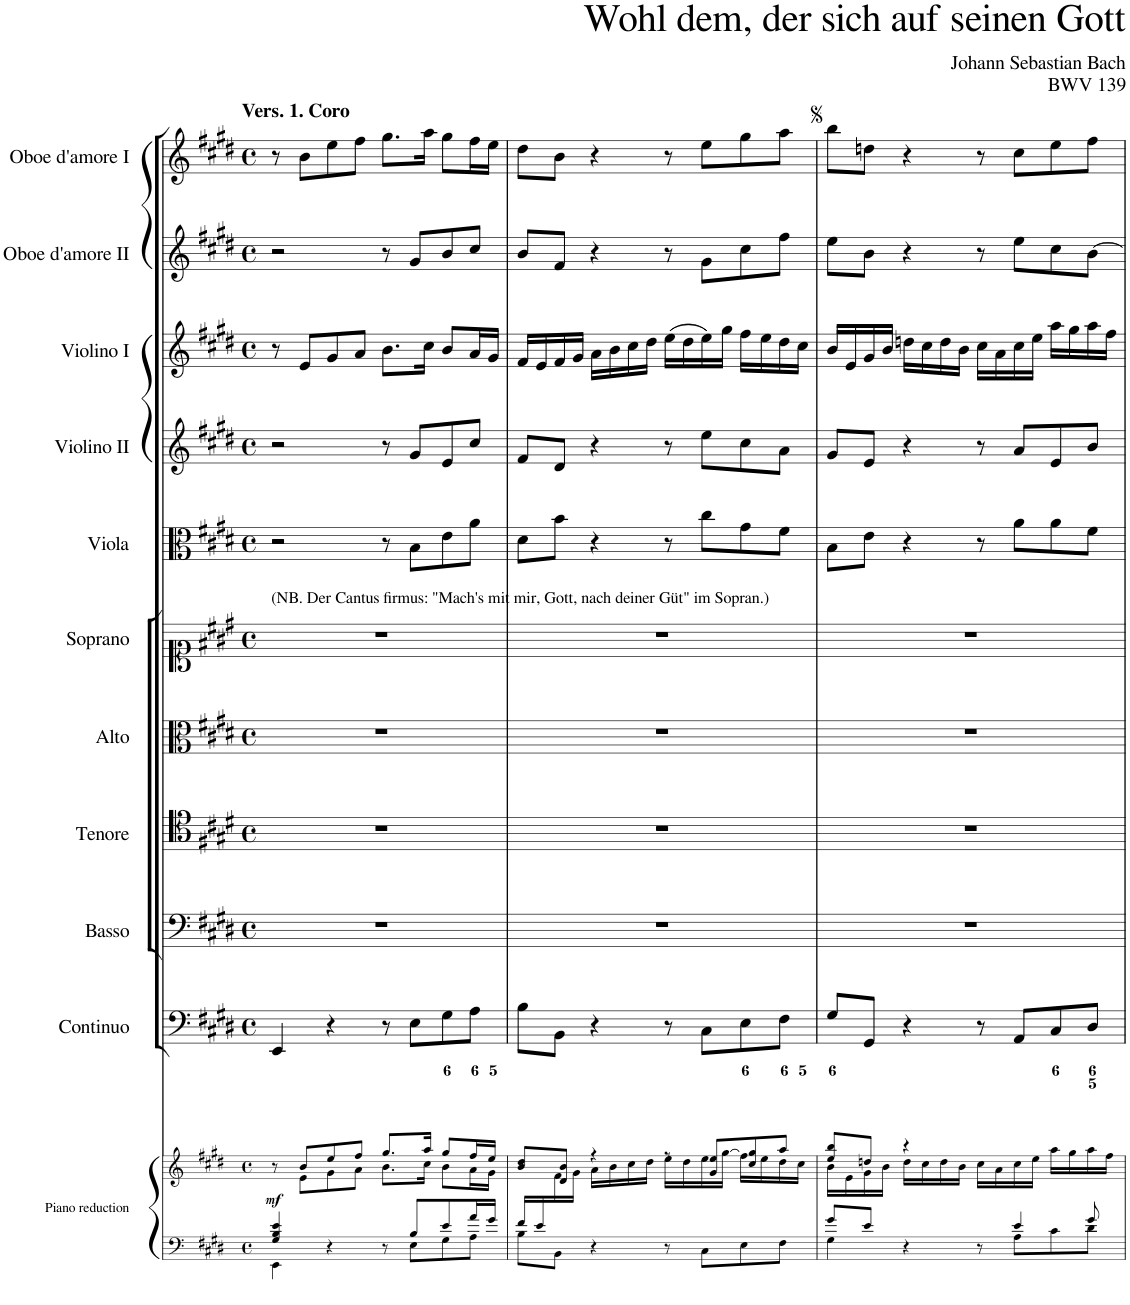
**kern	**kern	**dynam	**kern	**kern	**kern	**kern	**kern	**kern	**kern	**kern	**kern	**kern
*part11	*part11	*part11	*part10	*part9	*part8	*part7	*part6	*part5	*part4	*part3	*part2	*part1
*staff12	*staff11	*staff11/12	*staff10	*staff9	*staff8	*staff7	*staff6	*staff5	*staff4	*staff3	*staff2	*staff1
*I"Piano reduction	*	*	*I"Continuo	*I"Basso	*I"Tenore	*I"Alto	*I"Soprano	*I"Viola	*I"Violino II	*I"Violino I	*I"Oboe d'amore II	*I"Oboe d'amore I
*I'Pno	*	*	*	*	*	*	*	*I'Vla	*I'Vln	*I'Vln	*I'Ob	*I'Ob
*stria5	*stria5	*	*	*	*	*	*	*	*	*	*	*
*clefF4	*clefG2	*	*clefF4	*clefF4	*clefC4	*clefC3	*clefC1	*clefC3	*clefG2	*clefG2	*clefG2	*clefG2
*k[f#c#g#d#]	*k[f#c#g#d#]	*	*k[f#c#g#d#]	*k[f#c#g#d#]	*k[f#c#g#d#]	*k[f#c#g#d#]	*k[f#c#g#d#]	*k[f#c#g#d#]	*k[f#c#g#d#]	*k[f#c#g#d#]	*k[f#c#g#d#]	*k[f#c#g#d#]
*M4/4	*M4/4	*	*M4/4	*M4/4	*M4/4	*M4/4	*M4/4	*M4/4	*M4/4	*M4/4	*M4/4	*M4/4
*met(c)	*met(c)	*	*met(c)	*met(c)	*met(c)	*met(c)	*met(c)	*met(c)	*met(c)	*met(c)	*met(c)	*met(c)
=1	=1	=1	=1	=1	=1	=1	=1	=1	=1	=1	=1	=1
*^	*^	*	*	*	*	*	*	*	*	*	*	*
!	!	!	!	!	!	!	!	!	!	!	!	!	!	!LO:TX:a:B:t=Vers. 1. Coro
!	!	!	!	!	!	!	!	!	!LO:TX:a:t=(NB. Der Cantus firmus&colon; "Mach's mit mir, Gott, nach deiner Güt" im Sopran.)	!	!	!	!	!
!	!	!	!	!LO:DY:b	!	!	!	!	!	!	!	!	!	!
4G#/ 4B/ 4e/	4EE\	8r	8ryy	mf	4EE/	1r	1r	1r	1r	2r	2r	8r	2r	8r
.	.	8b/L	8e\L	.	.	.	.	.	.	.	.	8e/L	.	8b\L
4r	4ryy	8ee/	8g#\	.	4r	.	.	.	.	.	.	8g#/	.	8ee\
.	.	8ff#/J	8a\J	.	.	.	.	.	.	.	.	8a/J	.	8ff#\J
8r	8ryy	8.gg#/L	8.b\L	.	8r	.	.	.	.	8r	8r	8.b\L	8r	8.gg#\L
8B/L	8E\L	.	.	.	8E\L	.	.	.	.	8B\L	8g#/L	.	8g#/L	.
.	.	16aa/Jk	16cc#\Jk	.	.	.	.	.	.	.	.	16cc#\Jk	.	16aa\Jk
8e/	8G#\	8gg#/L	8b\L	.	8G#\	.	.	.	.	8e\	8e/	8b/L	8b/	8gg#\L
16a/L	8A\J	16ff#/L	16a\L	.	8A\J	.	.	.	.	8a\J	8cc#/J	16a/L	8cc#/J	16ff#\L
16g#/JJ	.	16ee/JJ	16g#\JJ	.	.	.	.	.	.	.	.	16g#/JJ	.	16ee\JJ
=2	=2	=2	=2	=2	=2	=2	=2	=2	=2	=2	=2	=2	=2	=2
16f#/LL	8B\L	8b/ 8dd#/L	8ryy	.	8B\L	1r	1r	1r	1r	8d#\L	8f#/L	16f#/LL	8b/L	8dd#\L
16e/	.	.	.	.	.	.	.	.	.	.	.	16e/	.	.
2..ryy	8BB\J	8d#/ 8b/J	16f#\	.	8BB\J	.	.	.	.	8b\J	8d#/J	16f#/	8f#/J	8b\J
.	.	.	16g#\JJ	.	.	.	.	.	.	.	.	16g#/JJ	.	.
.	4r	4r	16a\LL	.	4r	.	.	.	.	4r	4r	16a\LL	4r	4r
.	.	.	16b\	.	.	.	.	.	.	.	.	16b\	.	.
.	.	.	16cc#\	.	.	.	.	.	.	.	.	16cc#\	.	.
.	.	.	16dd#\JJ	.	.	.	.	.	.	.	.	16dd#\JJ	.	.
.	8r	8r	16ee\LL	.	8r	.	.	.	.	8r	8r	(16ee\LL	8r	8r
.	.	.	16dd#\	.	.	.	.	.	.	.	.	16dd#\	.	.
.	8C#\L	8g#/ 8ee/L	16ee\	.	8C#\L	.	.	.	.	8cc#\L	8ee\L	16ee\)	8g#\L	8ee\L
.	.	.	[>16gg#\JJ	.	.	.	.	.	.	.	.	16gg#\JJ	.	.
.	8E\	8cc#/ 8gg#/]	16ff#\LL	.	8E\	.	.	.	.	8g#\	8cc#\	16ff#\LL	8cc#\	8gg#\
.	.	.	16ee\	.	.	.	.	.	.	.	.	16ee\	.	.
.	8F#\J	8aa/J	16dd#\	.	8F#\J	.	.	.	.	8f#\J	8a\J	16dd#\	8ff#\J	8aa\J
.	.	.	16cc#\JJ	.	.	.	.	.	.	.	.	16cc#\JJ	.	.
=3	=3	=3	=3	=3	=3	=3	=3	=3	=3	=3	=3	=3	=3	=3
8g#/L	4G#\	8ee/ 8bb/L	16b\LL	.	8G#/L	1r	1r	1r	1r	8B\L	8g#/L	16b/LL	8ee\L	8bb\L
.	.	.	16e\	.	.	.	.	.	.	.	.	16e/	.	.
8e/J	.	8ddn/J	16g#\	.	8GG#/J	.	.	.	.	8e\J	8e/J	16g#/	8b\J	8ddn\J
.	.	.	16b\JJ	.	.	.	.	.	.	.	.	16b/JJ	.	.
4r	4ryy	4r	16dd\LL	.	4r	.	.	.	.	4r	4r	16ddn\LL	4r	4r
.	.	.	16cc#\	.	.	.	.	.	.	.	.	16cc#\	.	.
.	.	.	16dd\	.	.	.	.	.	.	.	.	16dd\	.	.
.	.	.	16b\JJ	.	.	.	.	.	.	.	.	16b\JJ	.	.
8r	8ryy	2ryy	16cc#\LL	.	8r	.	.	.	.	8r	8r	16cc#\LL	8r	8r
.	.	.	16a\	.	.	.	.	.	.	.	.	16a\	.	.
4e/	8A\L	.	16cc#\	.	8AA/L	.	.	.	.	8a\L	8a/L	16cc#\	8ee\L	8cc#\L
.	.	.	16ee\JJ	.	.	.	.	.	.	.	.	16ee\JJ	.	.
.	8c#\	.	16aa\LL	.	8C#/	.	.	.	.	8a\	8e/	16aa\LL	8cc#\	8ee\
.	.	.	16gg#\	.	.	.	.	.	.	.	.	16gg#\	.	.
8g#/	8d#\J	.	16aa\	.	8D#/J	.	.	.	.	8f#\J	8b/J	16aa\	[8b\J	8ff#\J
.	.	.	16ff#\JJ	.	.	.	.	.	.	.	.	16ff#\JJ	.	.
*v	*v	*	*	*	*	*	*	*	*	*	*	*	*	*
*	*v	*v	*	*	*	*	*	*	*	*	*	*	*
=	=	=	=	=	=	=	=	=	=	=	=	=
*-	*-	*-	*-	*-	*-	*-	*-	*-	*-	*-	*-	*-
